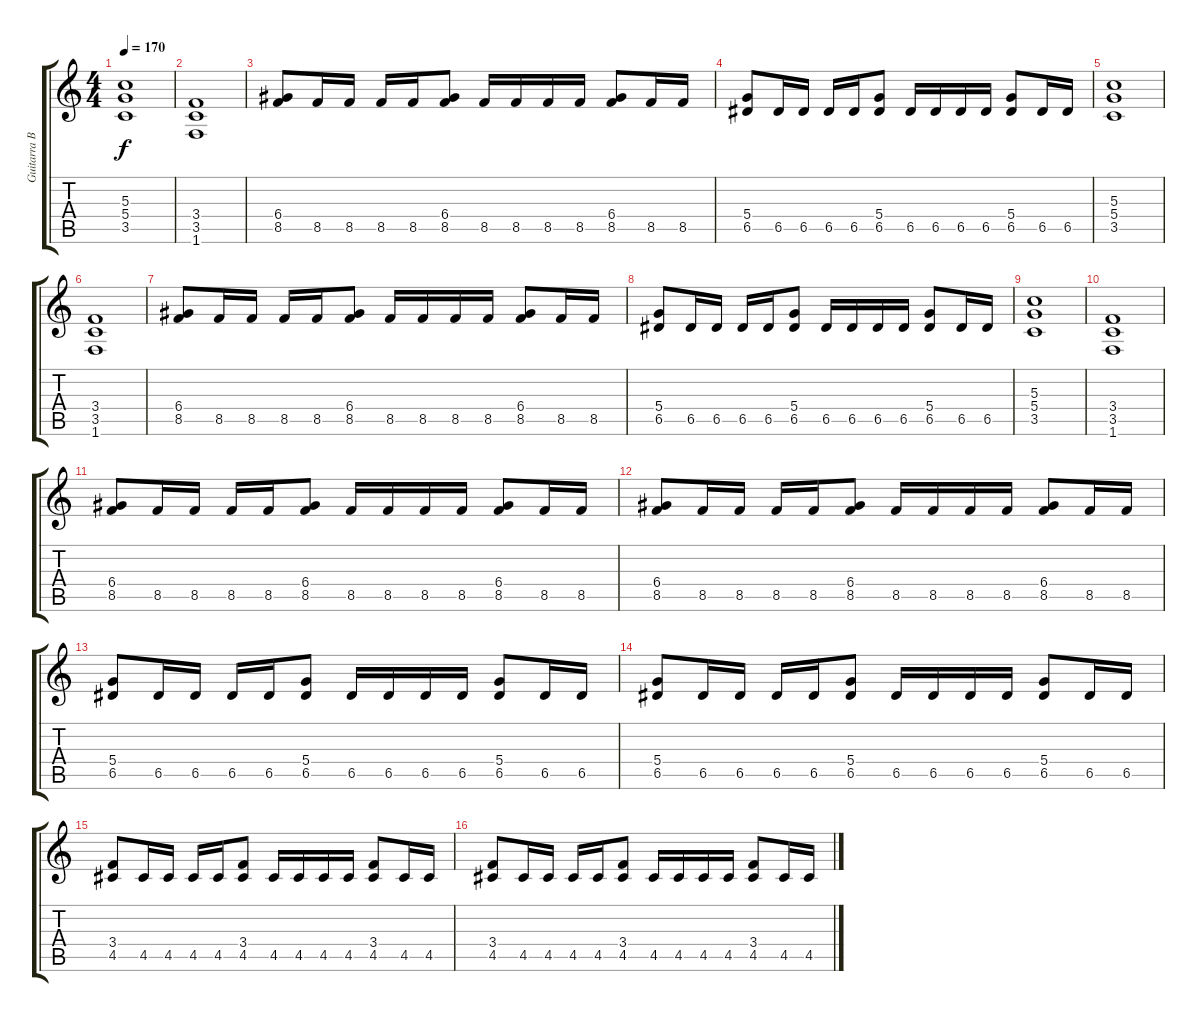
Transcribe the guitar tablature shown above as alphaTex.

\track ("Guitarra Base" "Guitarra B") {instrument overdrivenguitar}
\staff {score tabs}
\tuning (E4 B3 G3 D3 A2 E2) {hide}
\ts (4 4)
\tempo 170
\clef g2
\ks c
(5.3 5.4 3.5).1{dy f} |
(3.4 3.5 1.6).1 |
(6.4 8.5).8 8.5.16 8.5.16 8.5.16 8.5.16 (6.4 8.5).8 8.5.16 8.5.16 8.5.16 8.5.16 (6.4 8.5).8 8.5.16 8.5.16 |
(5.4 6.5).8 6.5.16 6.5.16 6.5.16 6.5.16 (5.4 6.5).8 6.5.16 6.5.16 6.5.16 6.5.16 (5.4 6.5).8 6.5.16 6.5.16 |
(5.3 5.4 3.5).1 |
(3.4 3.5 1.6).1 |
(6.4 8.5).8 8.5.16 8.5.16 8.5.16 8.5.16 (6.4 8.5).8 8.5.16 8.5.16 8.5.16 8.5.16 (6.4 8.5).8 8.5.16 8.5.16 |
(5.4 6.5).8 6.5.16 6.5.16 6.5.16 6.5.16 (5.4 6.5).8 6.5.16 6.5.16 6.5.16 6.5.16 (5.4 6.5).8 6.5.16 6.5.16 |
(5.3 5.4 3.5).1 |
(3.4 3.5 1.6).1 |
(6.4 8.5).8 8.5.16 8.5.16 8.5.16 8.5.16 (6.4 8.5).8 8.5.16 8.5.16 8.5.16 8.5.16 (6.4 8.5).8 8.5.16 8.5.16 |
(6.4 8.5).8 8.5.16 8.5.16 8.5.16 8.5.16 (6.4 8.5).8 8.5.16 8.5.16 8.5.16 8.5.16 (6.4 8.5).8 8.5.16 8.5.16 |
(5.4 6.5).8 6.5.16 6.5.16 6.5.16 6.5.16 (5.4 6.5).8 6.5.16 6.5.16 6.5.16 6.5.16 (5.4 6.5).8 6.5.16 6.5.16 |
(5.4 6.5).8 6.5.16 6.5.16 6.5.16 6.5.16 (5.4 6.5).8 6.5.16 6.5.16 6.5.16 6.5.16 (5.4 6.5).8 6.5.16 6.5.16 |
(3.4 4.5).8 4.5.16 4.5.16 4.5.16 4.5.16 (3.4 4.5).8 4.5.16 4.5.16 4.5.16 4.5.16 (3.4 4.5).8 4.5.16 4.5.16 |
(3.4 4.5).8 4.5.16 4.5.16 4.5.16 4.5.16 (3.4 4.5).8 4.5.16 4.5.16 4.5.16 4.5.16 (3.4 4.5).8 4.5.16 4.5.16
